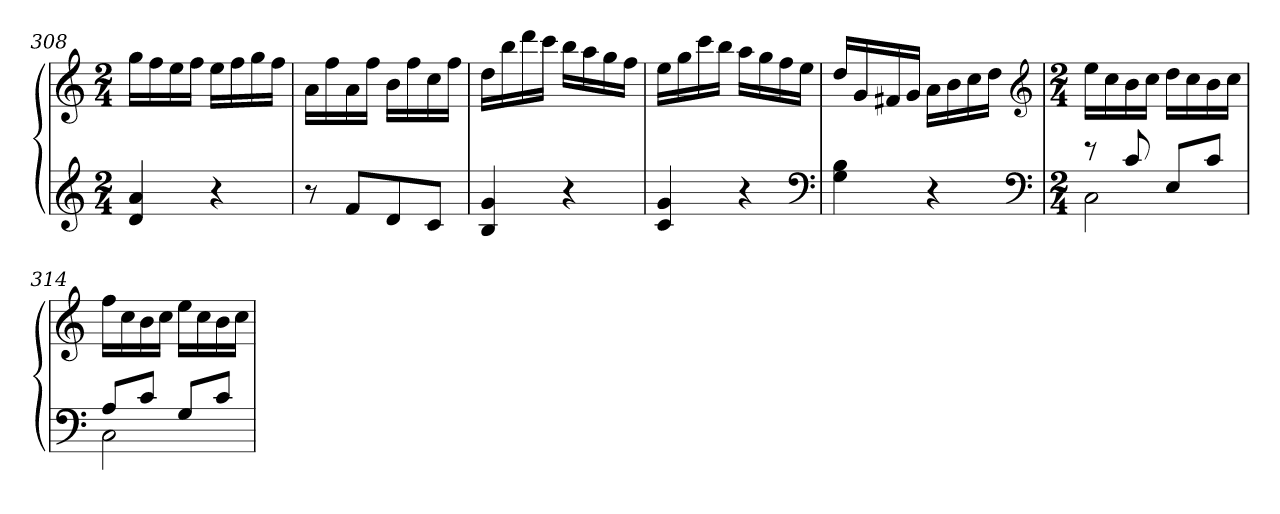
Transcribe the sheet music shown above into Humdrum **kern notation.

**kern	**kern
*part1	*part1
*staff2	*staff1
*clefG2	*clefG2
*k[]	*k[]
*C:	*C:
*M2/4	*M2/4
=308	=308
4d 4a	16ggLL
.	16ff
.	16ee
.	16ffJJ
4r	16eeLL
.	16ff
.	16gg
.	16ffJJ
=309	=309
8r	16aLL
.	16ff
8fL	16a
.	16ffJJ
8d	16bLL
.	16ff
8cJ	16cc
.	16ffJJ
=310	=310
4B 4g	16ddLL
.	16bb
.	16ddd
.	16cccJJ
4r	16bbLL
.	16aa
.	16gg
.	16ffJJ
=311	=311
4c 4g	16eeLL
.	16gg
.	16ccc
.	16bbJJ
4r	16aaLL
.	16gg
.	16ff
.	16eeJJ
*clefF4	*
=312	=312
4G 4B	16ddLL
.	16g
.	16f#X
.	16gJJ
4r	16aLL
.	16b
.	16cc
.	16ddJJ
*clefF4	*clefG2
*k[]	*k[]
*C:	*C:
=313	=313
*M2/4	*M2/4
*^	*
8r	2C	16eeLL
.	.	16cc
8c	.	16b
.	.	16ccJJ
8EL	.	16ddLL
.	.	16cc
8cJ	.	16b
.	.	16ccJJ
=314	=314	=314
8AL	2C	16ffLL
.	.	16cc
8cJ	.	16b
.	.	16ccJJ
8GL	.	16eeLL
.	.	16cc
8cJ	.	16b
.	.	16ccJJ
*v	*v	*
=	=
*-	*-
